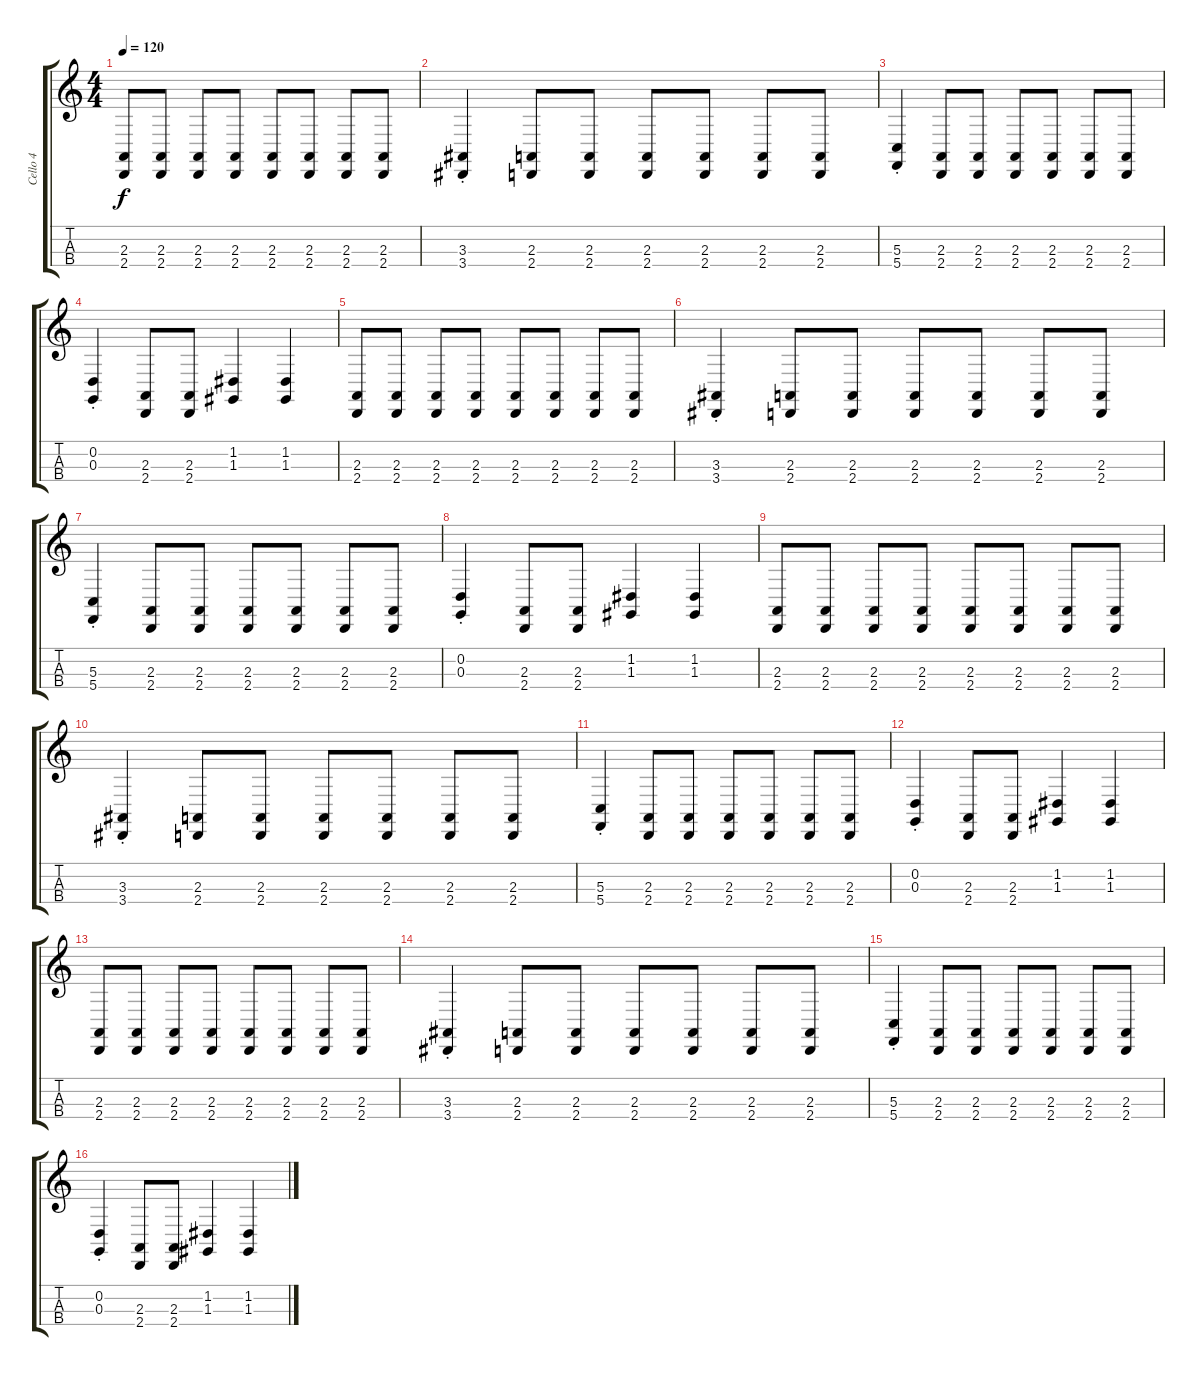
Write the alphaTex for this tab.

\track ("Cello 4" "Cello 4") {instrument cello}
\staff {score tabs}
\tuning (A3 D3 G2 C2) {hide}
\ts (4 4)
\tempo 120
\clef g2
\ks c
(2.3 2.4).8{dy f} (2.3 2.4).8 (2.3 2.4).8 (2.3 2.4).8 (2.3 2.4).8 (2.3 2.4).8 (2.3 2.4).8 (2.3 2.4).8 |
(3.3{st} 3.4{st}).4 (2.3 2.4).8 (2.3 2.4).8 (2.3 2.4).8 (2.3 2.4).8 (2.3 2.4).8 (2.3 2.4).8 |
(5.3{st} 5.4{st}).4 (2.3 2.4).8 (2.3 2.4).8 (2.3 2.4).8 (2.3 2.4).8 (2.3 2.4).8 (2.3 2.4).8 |
(0.2{st} 0.3{st}).4 (2.3 2.4).8 (2.3 2.4).8 (1.2 1.3).4 (1.2 1.3).4 |
(2.3 2.4).8 (2.3 2.4).8 (2.3 2.4).8 (2.3 2.4).8 (2.3 2.4).8 (2.3 2.4).8 (2.3 2.4).8 (2.3 2.4).8 |
(3.3{st} 3.4{st}).4 (2.3 2.4).8 (2.3 2.4).8 (2.3 2.4).8 (2.3 2.4).8 (2.3 2.4).8 (2.3 2.4).8 |
(5.3{st} 5.4{st}).4 (2.3 2.4).8 (2.3 2.4).8 (2.3 2.4).8 (2.3 2.4).8 (2.3 2.4).8 (2.3 2.4).8 |
(0.2{st} 0.3{st}).4 (2.3 2.4).8 (2.3 2.4).8 (1.2 1.3).4 (1.2 1.3).4 |
(2.3 2.4).8 (2.3 2.4).8 (2.3 2.4).8 (2.3 2.4).8 (2.3 2.4).8 (2.3 2.4).8 (2.3 2.4).8 (2.3 2.4).8 |
(3.3{st} 3.4{st}).4 (2.3 2.4).8 (2.3 2.4).8 (2.3 2.4).8 (2.3 2.4).8 (2.3 2.4).8 (2.3 2.4).8 |
(5.3{st} 5.4{st}).4 (2.3 2.4).8 (2.3 2.4).8 (2.3 2.4).8 (2.3 2.4).8 (2.3 2.4).8 (2.3 2.4).8 |
(0.2{st} 0.3{st}).4 (2.3 2.4).8 (2.3 2.4).8 (1.2 1.3).4 (1.2 1.3).4 |
(2.3 2.4).8 (2.3 2.4).8 (2.3 2.4).8 (2.3 2.4).8 (2.3 2.4).8 (2.3 2.4).8 (2.3 2.4).8 (2.3 2.4).8 |
(3.3{st} 3.4{st}).4 (2.3 2.4).8 (2.3 2.4).8 (2.3 2.4).8 (2.3 2.4).8 (2.3 2.4).8 (2.3 2.4).8 |
(5.3{st} 5.4{st}).4 (2.3 2.4).8 (2.3 2.4).8 (2.3 2.4).8 (2.3 2.4).8 (2.3 2.4).8 (2.3 2.4).8 |
(0.2{st} 0.3{st}).4 (2.3 2.4).8 (2.3 2.4).8 (1.2 1.3).4 (1.2 1.3).4
